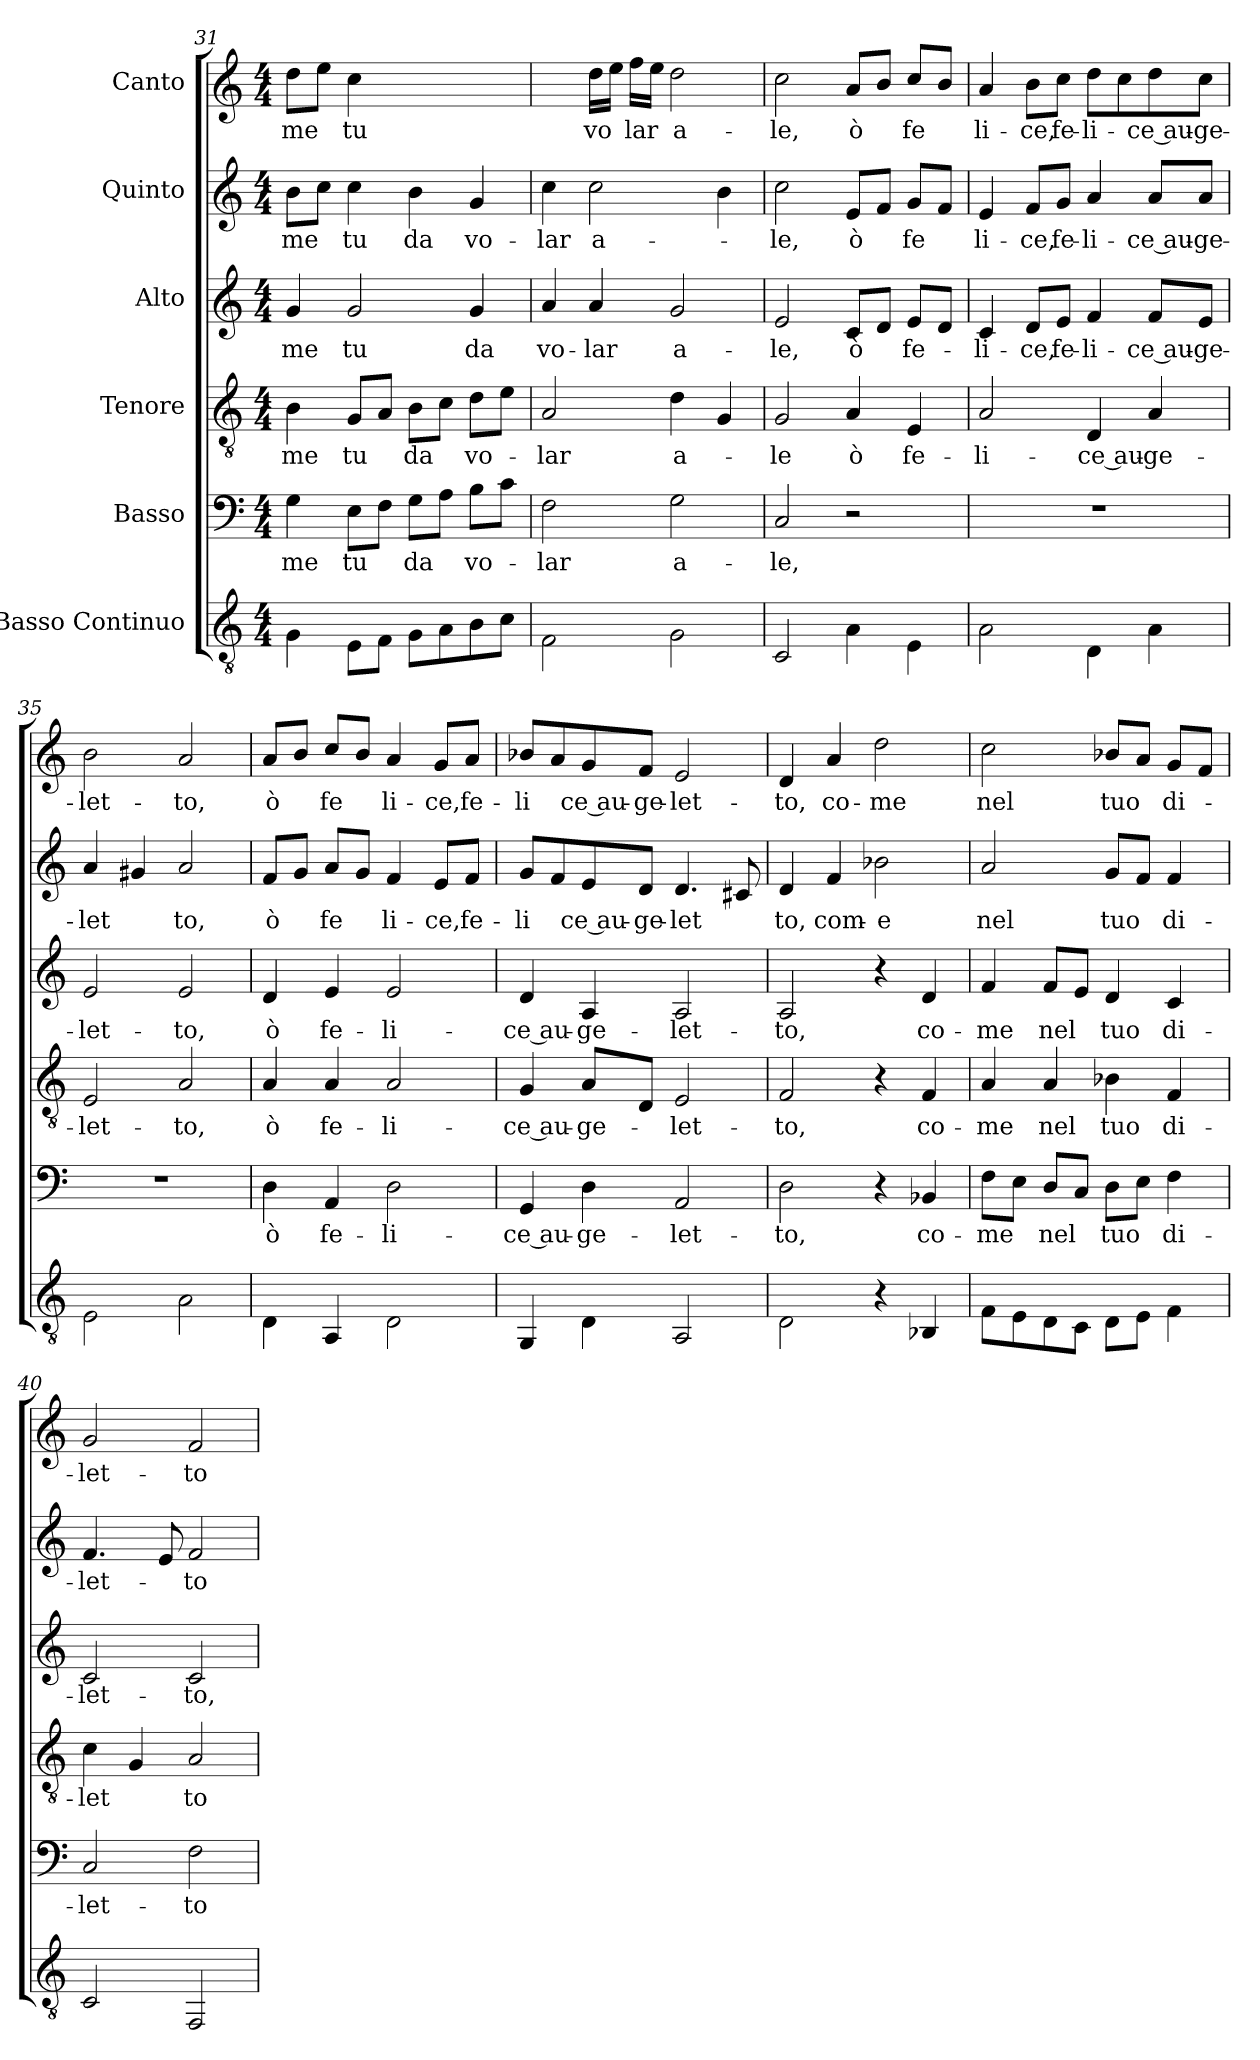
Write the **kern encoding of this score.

**kern	**kern	**text	**kern	**text	**kern	**text	**kern	**text	**kern	**text
*part6	*part5	*part5	*part4	*part4	*part3	*part3	*part2	*part2	*part1	*part1
*staff6	*staff5	*staff5	*staff4	*staff4	*staff3	*staff3	*staff2	*staff2	*staff1	*staff1
*I"Basso Continuo	*I"Basso	*	*I"Tenore	*	*I"Alto	*	*I"Quinto	*	*I"Canto	*
!!LO:PB:g=z
*clefGv2	*clefF4	*	*clefGv2	*	*clefG2	*	*clefG2	*	*clefG2	*
*k[]	*k[]	*	*k[]	*	*k[]	*	*k[]	*	*k[]	*
*M4/4	*M4/4	*	*M4/4	*	*M4/4	*	*M4/4	*	*M4/4	*
=31	=31	=31	=31	=31	=31	=31	=31	=31	=31	=31
!	!	!LO:LY:b	!	!LO:LY:b	!	!LO:LY:b	!	!LO:LY:b	!	!LO:LY:b
4G\	4G\	-me	4B\	-me	4g/	-me	8b\L	me	8dd\L	me
.	.	.	.	.	.	.	8cc\J	.	8ee\J	.
!	!	!LO:LY:b	!	!LO:LY:b	!	!LO:LY:b	!	!LO:LY:b	!	!LO:LY:b
8E\L	8E\L	tu	8G/L	tu	2g/	tu	4cc\	tu	4cc\	tu
8F\J	8F\J	.	8A/J	.	.	.	.	.	.	.
!	!	!LO:LY:b	!	!LO:LY:b	!	!	!	!LO:LY:b	!	!LO:LY:b
8G\L	8G\L	da	8B\L	da	.	.	4b\	da	[2gg\yy	da
8A\	8A\J	.	8c\J	.	.	.	.	.	.	.
!	!	!LO:LY:b	!	!LO:LY:b	!	!LO:LY:b	!	!LO:LY:b	!	!
8B\	8B\L	vo-	8d\L	vo-	4g/	da	4g/	vo-	.	.
8c\J	8c\J	.	8e\J	.	.	.	.	.	.	.
=32	=32	=32	=32	=32	=32	=32	=32	=32	=32	=32
!	!	!LO:LY:b	!	!LO:LY:b	!	!LO:LY:b	!	!LO:LY:b	!	!
2F\	2F\	-lar	2A/	-lar	4a/	vo-	4cc\	-lar	4gg\yy]	.
!	!	!	!	!	!	!LO:LY:b	!	!LO:LY:b	!	!LO:LY:b
.	.	.	.	.	4a/	-lar	2cc\	a-	16dd\LL	vo
.	.	.	.	.	.	.	.	.	16ee\JJ	.
!	!	!	!	!	!	!	!	!	!	!LO:LY:b
.	.	.	.	.	.	.	.	.	16ff\LL	lar
.	.	.	.	.	.	.	.	.	16ee\JJ	.
!	!	!LO:LY:b	!	!LO:LY:b	!	!LO:LY:b	!	!	!	!LO:LY:b
2G\	2G\	a-	4d\	a-	2g/	a-	.	.	2dd\	a-
.	.	.	4G/	.	.	.	4b\	.	.	.
=33	=33	=33	=33	=33	=33	=33	=33	=33	=33	=33
!	!	!LO:LY:b	!	!LO:LY:b	!	!LO:LY:b	!	!LO:LY:b	!	!LO:LY:b
2C/	2C/	-le,	2G/	-le	2e/	-le,	2cc\	-le,	2cc\	-le,
!	!	!	!	!LO:LY:b	!	!LO:LY:b	!	!LO:LY:b	!	!LO:LY:b
4A\	2r	.	4A/	ò	8c/L	ò	8e/L	ò	8a/L	ò
.	.	.	.	.	8d/J	.	8f/J	.	8b/J	.
!	!	!	!	!LO:LY:b	!	!LO:LY:b	!	!LO:LY:b	!	!LO:LY:b
4E\	.	.	4E/	fe-	8e/L	fe-	8g/L	fe	8cc/L	fe
.	.	.	.	.	8d/J	.	8f/J	.	8b/J	.
=34	=34	=34	=34	=34	=34	=34	=34	=34	=34	=34
!	!	!	!	!LO:LY:b	!	!LO:LY:b	!	!LO:LY:b	!	!LO:LY:b
2A\	1r	.	2A/	-li-	4c/	-li-	4e/	li-	4a/	li-
!	!	!	!	!	!	!LO:LY:b	!	!LO:LY:b	!	!LO:LY:b
.	.	.	.	.	8d/L	-ce,	8f/L	-ce,	8b\L	-ce,
!	!	!	!	!	!	!LO:LY:b	!	!LO:LY:b	!	!LO:LY:b
.	.	.	.	.	8e/J	fe-	8g/J	fe-	8cc\J	fe-
!	!	!	!	!LO:LY:b	!	!LO:LY:b	!	!LO:LY:b	!	!LO:LY:b
4D\	.	.	4D/	-ce au-	4f/	-li-	4a/	-li-	8dd\L	-li-
.	.	.	.	.	.	.	.	.	8cc\	.
!	!	!	!	!LO:LY:b	!	!LO:LY:b	!	!LO:LY:b	!	!LO:LY:b
4A\	.	.	4A/	-ge-	8f/L	-ce au-	8a/L	-ce au-	8dd\	-ce au-
!	!	!	!	!	!	!LO:LY:b	!	!LO:LY:b	!	!LO:LY:b
.	.	.	.	.	8e/J	-ge-	8a/J	-ge-	8cc\J	-ge-
=35	=35	=35	=35	=35	=35	=35	=35	=35	=35	=35
!	!	!	!	!LO:LY:b	!	!LO:LY:b	!	!LO:LY:b	!	!LO:LY:b
2E\	1r	.	2E/	-let-	2e/	-let-	4a/	-let	2b\	-let-
.	.	.	.	.	.	.	4g#X/	.	.	.
!	!	!	!	!LO:LY:b	!	!LO:LY:b	!	!LO:LY:b	!	!LO:LY:b
2A\	.	.	2A/	-to,	2e/	-to,	2a/	to,	2a/	-to,
!!LO:LB:g=z
=36	=36	=36	=36	=36	=36	=36	=36	=36	=36	=36
!	!	!LO:LY:b	!	!LO:LY:b	!	!LO:LY:b	!	!LO:LY:b	!	!LO:LY:b
4D\	4D\	ò	4A/	ò	4d/	ò	8f/L	ò	8a/L	ò
.	.	.	.	.	.	.	8g/J	.	8b/J	.
!	!	!LO:LY:b	!	!LO:LY:b	!	!LO:LY:b	!	!LO:LY:b	!	!LO:LY:b
4AA/	4AA/	fe-	4A/	fe-	4e/	fe-	8a/L	fe	8cc/L	fe
.	.	.	.	.	.	.	8g/J	.	8b/J	.
!	!	!LO:LY:b	!	!LO:LY:b	!	!LO:LY:b	!	!LO:LY:b	!	!LO:LY:b
2D\	2D\	-li-	2A/	-li-	2e/	-li-	4f/	li-	4a/	li-
!	!	!	!	!	!	!	!	!LO:LY:b	!	!LO:LY:b
.	.	.	.	.	.	.	8e/L	-ce,	8g/L	-ce,
!	!	!	!	!	!	!	!	!LO:LY:b	!	!LO:LY:b
.	.	.	.	.	.	.	8f/J	fe-	8a/J	fe-
=37	=37	=37	=37	=37	=37	=37	=37	=37	=37	=37
!	!	!LO:LY:b	!	!LO:LY:b	!	!LO:LY:b	!	!LO:LY:b	!	!LO:LY:b
4GG/	4GG/	-ce au-	4G/	-ce au-	4d/	-ce au-	8g/L	-li	8b-X/L	-li
.	.	.	.	.	.	.	8f/	.	8a/	.
!	!	!LO:LY:b	!	!LO:LY:b	!	!LO:LY:b	!	!LO:LY:b	!	!LO:LY:b
4D\	4D\	-ge-	8A/L	-ge-	4A/	-ge-	8e/	ce au-	8g/	ce au-
!	!	!	!	!	!	!	!	!LO:LY:b	!	!LO:LY:b
.	.	.	8D/J	.	.	.	8d/J	-ge-	8f/J	-ge-
!	!	!LO:LY:b	!	!LO:LY:b	!	!LO:LY:b	!	!LO:LY:b	!	!LO:LY:b
2AA/	2AA/	-let-	2E/	-let-	2A/	-let-	4.d/	-let	2e/	-let-
.	.	.	.	.	.	.	8c#X/	.	.	.
=38	=38	=38	=38	=38	=38	=38	=38	=38	=38	=38
!	!	!LO:LY:b	!	!LO:LY:b	!	!LO:LY:b	!	!LO:LY:b	!	!LO:LY:b
2D\	2D\	-to,	2F/	-to,	2A/	-to,	4d/	to,	4d/	-to,
!	!	!	!	!	!	!	!	!LO:LY:b	!	!LO:LY:b
.	.	.	.	.	.	.	4f/	com-	4a/	co-
!	!	!	!	!	!	!	!	!LO:LY:b	!	!LO:LY:b
4r	4r	.	4r	.	4r	.	2b-X\	-e	2dd\	-me
!	!	!LO:LY:b	!	!LO:LY:b	!	!LO:LY:b	!	!	!	!
4BB-X/	4BB-X/	co-	4F/	co-	4d/	co-	.	.	.	.
=39	=39	=39	=39	=39	=39	=39	=39	=39	=39	=39
!	!	!LO:LY:b	!	!LO:LY:b	!	!LO:LY:b	!	!LO:LY:b	!	!LO:LY:b
8F\L	8F\L	-me	4A/	-me	4f/	-me	2a/	nel	2cc\	nel
8E\	8E\J	.	.	.	.	.	.	.	.	.
!	!	!LO:LY:b	!	!LO:LY:b	!	!LO:LY:b	!	!	!	!
8D\	8D/L	nel	4A/	nel	8f/L	nel	.	.	.	.
8C\J	8C/J	.	.	.	8e/J	.	.	.	.	.
!	!	!LO:LY:b	!	!LO:LY:b	!	!LO:LY:b	!	!LO:LY:b	!	!LO:LY:b
8D\L	8D\L	tuo	4B-X\	tuo	4d/	tuo	8g/L	tuo	8b-X/L	tuo
8E\J	8E\J	.	.	.	.	.	8f/J	.	8a/J	.
!	!	!LO:LY:b	!	!LO:LY:b	!	!LO:LY:b	!	!LO:LY:b	!	!LO:LY:b
4F\	4F\	di-	4F/	di-	4c/	di-	4f/	di-	8g/L	di-
.	.	.	.	.	.	.	.	.	8f/J	.
=40	=40	=40	=40	=40	=40	=40	=40	=40	=40	=40
!	!	!LO:LY:b	!	!LO:LY:b	!	!LO:LY:b	!	!LO:LY:b	!	!LO:LY:b
2C/	2C/	-let-	4c\	-let	2c/	-let-	4.f/	-let-	2g/	-let-
.	.	.	4G/	.	.	.	.	.	.	.
.	.	.	.	.	.	.	8e/	.	.	.
!	!	!LO:LY:b	!	!LO:LY:b	!	!LO:LY:b	!	!LO:LY:b	!	!LO:LY:b
2FF/	2F\	-to	2A/	to	2c/	-to,	2f/	-to	2f/	-to
=	=	=	=	=	=	=	=	=	=	=
*-	*-	*-	*-	*-	*-	*-	*-	*-	*-	*-
